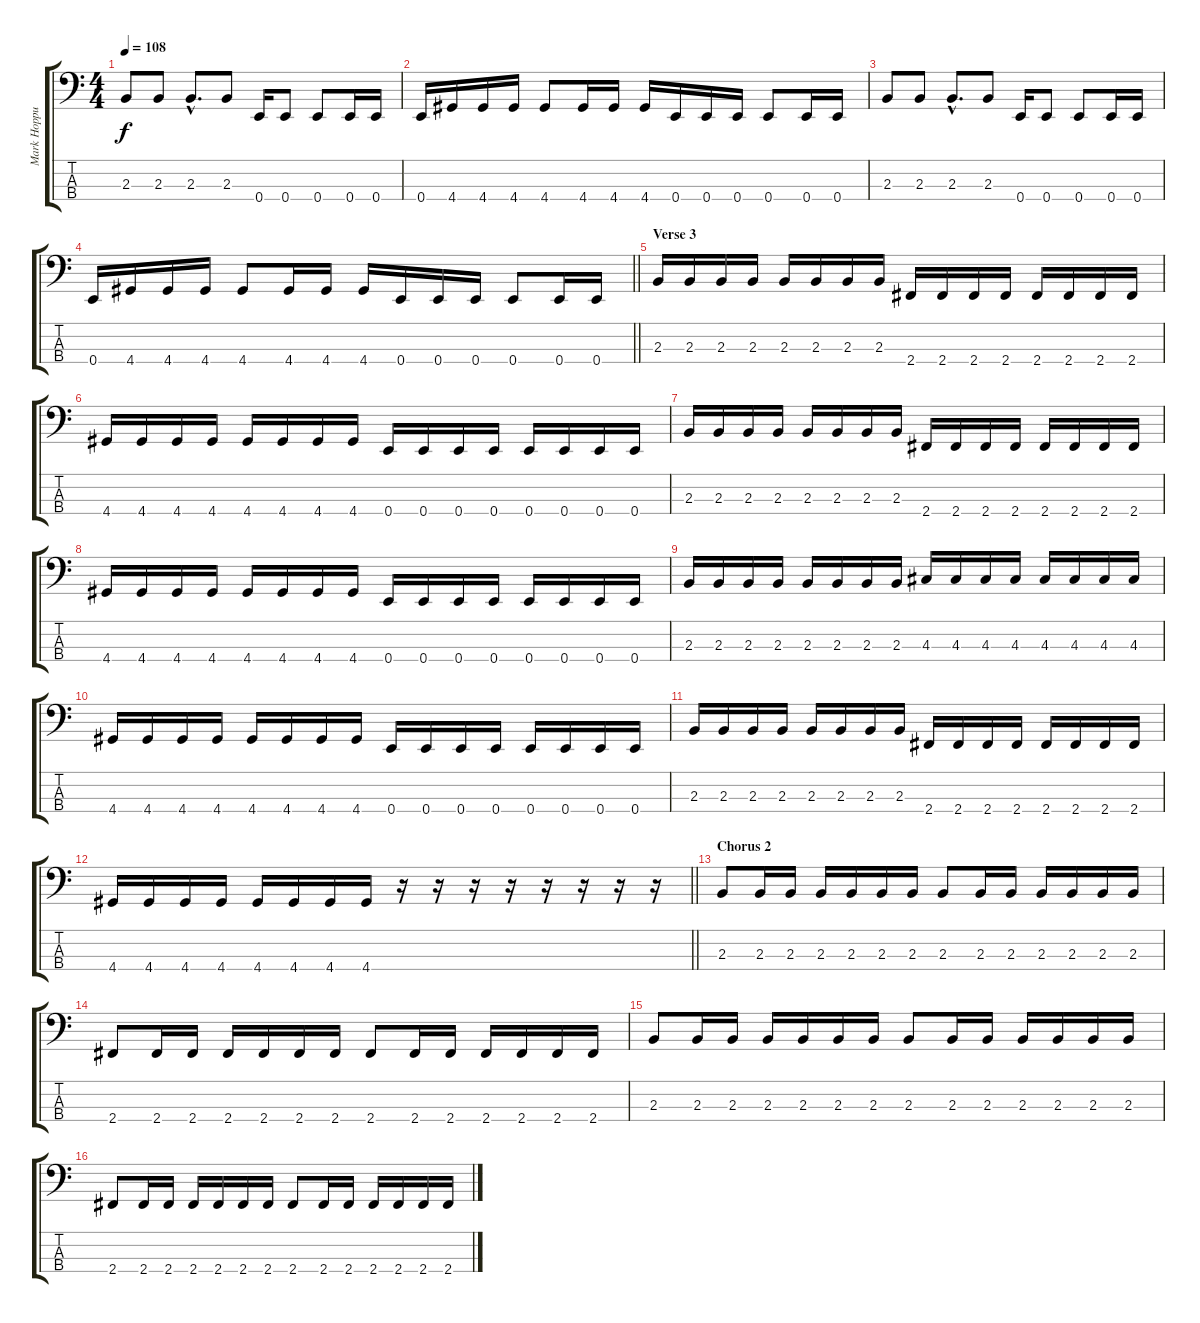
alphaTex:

\track ("Mark Hoppus" "Mark Hoppu") {instrument electricbasspick}
\staff {score tabs}
\tuning (G2 D2 A1 E1) {hide}
\ts (4 4)
\section ("" "")
\tempo 108
\clef f4
\ks c
2.3.8{dy f} 2.3.8 2.3{hac}.8{d} 2.3.8 0.4.16 0.4.8 0.4.8 0.4.16 0.4.16 |
0.4.16 4.4.16 4.4.16 4.4.16 4.4.8 4.4.16 4.4.16 4.4.16 0.4.16 0.4.16 0.4.16 0.4.8 0.4.16 0.4.16 |
2.3.8 2.3.8 2.3{hac}.8{d} 2.3.8 0.4.16 0.4.8 0.4.8 0.4.16 0.4.16 |
\barLineRight lightlight
0.4.16 4.4.16 4.4.16 4.4.16 4.4.8 4.4.16 4.4.16 4.4.16 0.4.16 0.4.16 0.4.16 0.4.8 0.4.16 0.4.16 |
\section ("" "Verse 3")
2.3.16 2.3.16 2.3.16 2.3.16 2.3.16 2.3.16 2.3.16 2.3.16 2.4.16 2.4.16 2.4.16 2.4.16 2.4.16 2.4.16 2.4.16 2.4.16 |
4.4.16 4.4.16 4.4.16 4.4.16 4.4.16 4.4.16 4.4.16 4.4.16 0.4.16 0.4.16 0.4.16 0.4.16 0.4.16 0.4.16 0.4.16 0.4.16 |
2.3.16 2.3.16 2.3.16 2.3.16 2.3.16 2.3.16 2.3.16 2.3.16 2.4.16 2.4.16 2.4.16 2.4.16 2.4.16 2.4.16 2.4.16 2.4.16 |
4.4.16 4.4.16 4.4.16 4.4.16 4.4.16 4.4.16 4.4.16 4.4.16 0.4.16 0.4.16 0.4.16 0.4.16 0.4.16 0.4.16 0.4.16 0.4.16 |
2.3.16 2.3.16 2.3.16 2.3.16 2.3.16 2.3.16 2.3.16 2.3.16 4.3.16 4.3.16 4.3.16 4.3.16 4.3.16 4.3.16 4.3.16 4.3.16 |
4.4.16 4.4.16 4.4.16 4.4.16 4.4.16 4.4.16 4.4.16 4.4.16 0.4.16 0.4.16 0.4.16 0.4.16 0.4.16 0.4.16 0.4.16 0.4.16 |
2.3.16 2.3.16 2.3.16 2.3.16 2.3.16 2.3.16 2.3.16 2.3.16 2.4.16 2.4.16 2.4.16 2.4.16 2.4.16 2.4.16 2.4.16 2.4.16 |
\barLineRight lightlight
4.4.16 4.4.16 4.4.16 4.4.16 4.4.16 4.4.16 4.4.16 4.4.16 r.16 r.16 r.16 r.16 r.16 r.16 r.16 r.16 |
\section ("" "Chorus 2")
2.3.8 2.3.16 2.3.16 2.3.16 2.3.16 2.3.16 2.3.16 2.3.8 2.3.16 2.3.16 2.3.16 2.3.16 2.3.16 2.3.16 |
2.4.8 2.4.16 2.4.16 2.4.16 2.4.16 2.4.16 2.4.16 2.4.8 2.4.16 2.4.16 2.4.16 2.4.16 2.4.16 2.4.16 |
2.3.8 2.3.16 2.3.16 2.3.16 2.3.16 2.3.16 2.3.16 2.3.8 2.3.16 2.3.16 2.3.16 2.3.16 2.3.16 2.3.16 |
2.4.8 2.4.16 2.4.16 2.4.16 2.4.16 2.4.16 2.4.16 2.4.8 2.4.16 2.4.16 2.4.16 2.4.16 2.4.16 2.4.16
